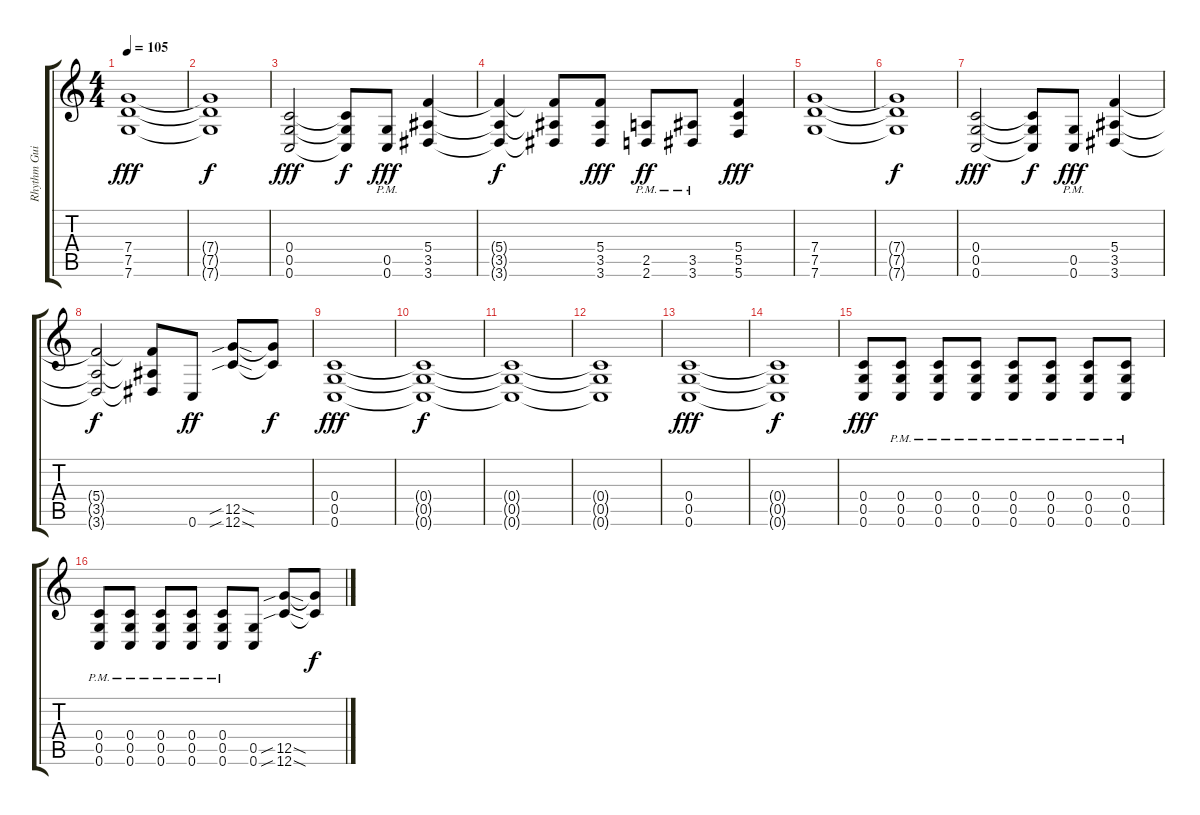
\track ("Rhythm Guitar" "Rhythm Gui") {instrument overdrivenguitar}
\staff {score tabs}
\tuning (D4 A3 F3 C3 G2 C2) {hide}
\ts (4 4)
\tempo 105
\clef g2
\ks c
(7.4 7.5 7.6).1{dy fff} |
(7.4{t} 7.5{t} 7.6{t}).1{dy f} |
(0.4 0.5 0.6).2{dy fff} (0.4{t} 0.5{t} 0.6{t}).8{dy f} (0.5{pm} 0.6{pm}).8{dy fff} (5.4 3.5 3.6).4 |
(5.4{t} 3.5{t} 3.6{t}).4{dy f} (5.4{t} 3.5{t} 3.6{t}).8 (5.4 3.5 3.6).8{dy fff} (2.5{pm} 2.6{pm}).8{dy ff} (3.5{pm} 3.6{pm}).8 (5.4 5.5 5.6).4{dy fff} |
(7.4 7.5 7.6).1 |
(7.4{t} 7.5{t} 7.6{t}).1{dy f} |
(0.4 0.5 0.6).2{dy fff} (0.4{t} 0.5{t} 0.6{t}).8{dy f} (0.5{pm} 0.6{pm}).8{dy fff} (5.4 3.5 3.6).4 |
(5.4{t} 3.5{t} 3.6{t}).2{dy f} (5.4{t} 3.5{t} 3.6{t}).8 0.6.8{dy ff} (12.5{sib sod} 12.6{sib sod}).8 (12.5{t} 12.6{t}).8{dy f} |
(0.4 0.5 0.6).1{dy fff} |
(0.4{t} 0.5{t} 0.6{t}).1{dy f} |
(0.4{t} 0.5{t} 0.6{t}).1 |
(0.4{t} 0.5{t} 0.6{t}).1 |
(0.4 0.5 0.6).1{dy fff} |
(0.4{t} 0.5{t} 0.6{t}).1{dy f} |
(0.4 0.5 0.6).8{dy fff} (0.4{pm} 0.5{pm} 0.6{pm}).8 (0.4{pm} 0.5{pm} 0.6{pm}).8 (0.4{pm} 0.5{pm} 0.6{pm}).8 (0.4{pm} 0.5{pm} 0.6{pm}).8 (0.4{pm} 0.5{pm} 0.6{pm}).8 (0.4{pm} 0.5{pm} 0.6{pm}).8 (0.4{pm} 0.5{pm} 0.6{pm}).8 |
(0.4{pm} 0.5{pm} 0.6{pm}).8 (0.4{pm} 0.5{pm} 0.6{pm}).8 (0.4{pm} 0.5{pm} 0.6{pm}).8 (0.4{pm} 0.5{pm} 0.6{pm}).8 (0.4{pm} 0.5{pm} 0.6{pm}).8 (0.5 0.6).8 (12.5{sib sod} 12.6{sib sod}).8 (12.5{t} 12.6{t}).8{dy f}
